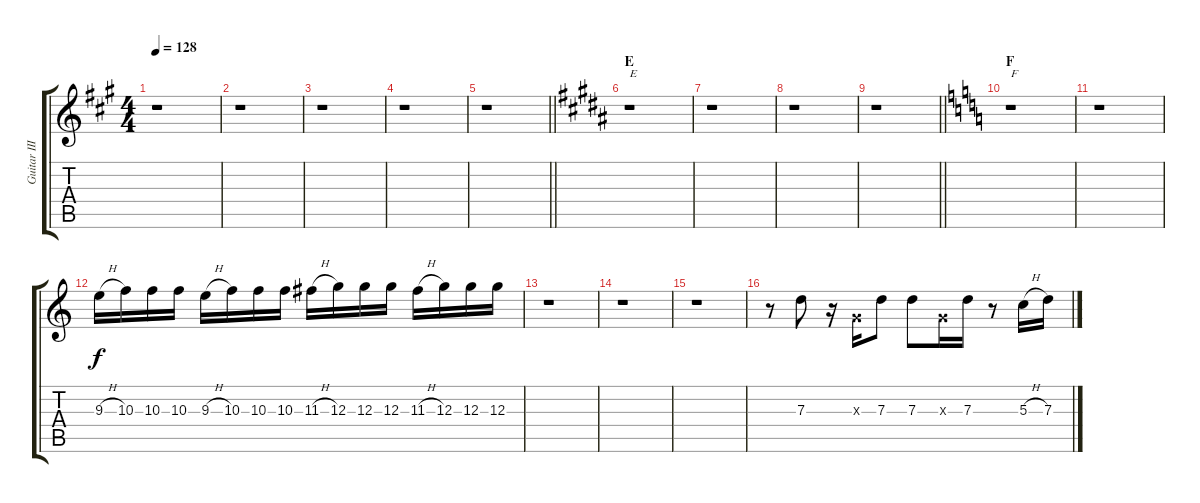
\track ("Guitar III" "Guitar III") {instrument distortionguitar}
\staff {score tabs}
\tuning (E4 B3 G3 D3 A2 E2) {hide}
\ts (4 4)
\tempo 128
\clef g2
\ks a
r.1{dy f} |
r.1 |
r.1 |
r.1 |
\barLineRight lightlight
r.1 |
\section ("" "E")
\ks b
r.1{txt "E"} |
r.1 |
r.1 |
\barLineRight lightlight
r.1 |
\section ("" "F")
\ks c
r.1{txt "F"} |
r.1 |
9.3{h}.16 10.3.16 10.3.16 10.3.16 9.3{h}.16 10.3.16 10.3.16 10.3.16 11.3{h}.16 12.3.16 12.3.16 12.3.16 11.3{h}.16 12.3.16 12.3.16 12.3.16 |
r.1 |
r.1 |
r.1 |
r.8 7.3.8 r.16 0.3{x}.16 7.3.8 7.3.8 0.3{x}.16 7.3.16 r.8 5.3{h}.16 7.3.16
